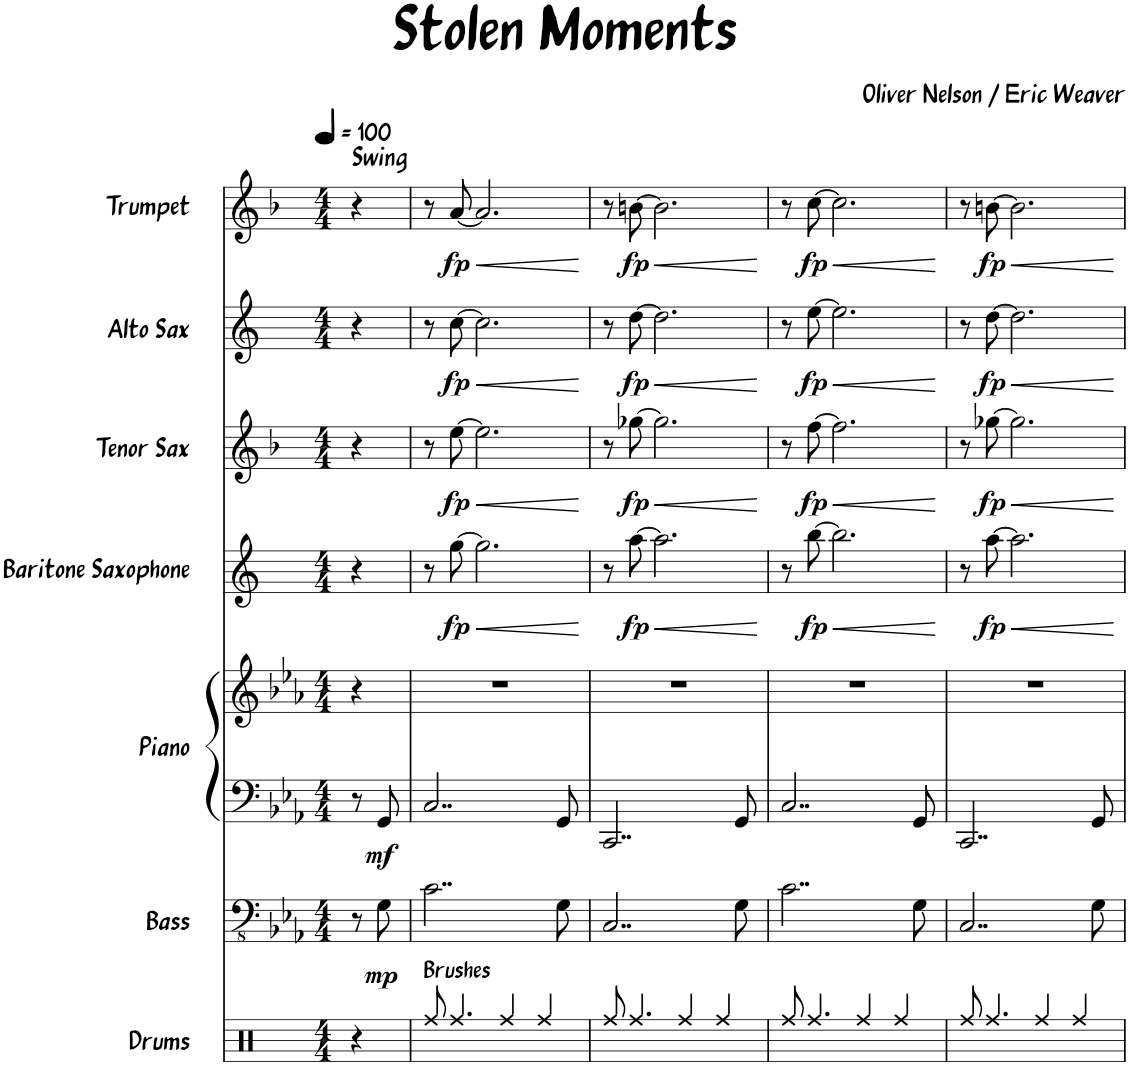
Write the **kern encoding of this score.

**kern	**kern	**dynam	**kern	**kern	**dynam	**kern	**dynam	**kern	**dynam	**kern	**dynam	**kern	**dynam
*part7	*part6	*part6	*part5	*part5	*part5	*part4	*part4	*part3	*part3	*part2	*part2	*part1	*part1
*staff8	*staff7	*staff7	*staff6	*staff5	*staff5/6	*staff4	*staff4	*staff3	*staff3	*staff2	*staff2	*staff1	*staff1
*I"Drums	*I"Bass	*	*I"Piano	*	*	*I"Baritone Saxophone	*	*I"Tenor Sax	*	*I"Alto Sax	*	*I"Trumpet	*
*I'Drums	*I'Bass	*	*I'Piano	*	*	*I'Bar. Sax.	*	*I'Tenor	*	*I'Alto	*	*I'Tpt.	*
*clefX	*clefFv4	*	*clefF4	*clefG2	*	*clefG2	*	*clefG2	*	*clefG2	*	*clefG2	*
*	*	*	*	*	*	*Trd12c21	*	*Trd8c14	*	*Trd5c9	*	*Trd1c2	*
*k[]	*k[b-e-a-]	*	*k[b-e-a-]	*k[b-e-a-]	*	*k[]	*	*k[b-]	*	*k[]	*	*k[b-]	*
*M4/4	*M4/4	*	*M4/4	*M4/4	*	*M4/4	*	*M4/4	*	*M4/4	*	*M4/4	*
*MM100	*MM100	*	*MM100	*MM100	*	*MM100	*	*MM100	*	*MM100	*	*MM100	*
=	=	=	=	=	=	=	=	=	=	=	=	=	=
!	!	!	!	!	!	!	!	!	!	!	!	!LO:TX:a:t=Swing	!
4r	8r	.	8r	4r	.	4r	.	4r	.	4r	.	4r	.
!	!	!LO:DY:b	!	!	!LO:DY:b=2	!	!	!	!	!	!	!	!
.	8GG\	mp	8GG/	.	mf	.	.	.	.	.	.	.	.
=1	=1	=1	=1	=1	=1	=1	=1	=1	=1	=1	=1	=1	=1
!LO:TX:a:t=Brushes	!	!	!	!	!	!	!	!	!	!	!	!	!
8Rff/	2..C\	.	2..C/	1r	.	8r	.	8r	.	8r	.	8r	.
!	!	!	!	!	!	!	!LO:DY:b	!	!LO:DY:b	!	!LO:DY:b	!	!LO:DY:b
4.Rff/	.	.	.	.	.	[8gg\	fp	[8ee\	fp	[8cc\	fp	[8a/	fp
!	!	!	!	!	!	!	!LO:HP:b	!	!LO:HP:b	!	!LO:HP:b	!	!LO:HP:b
.	.	.	.	.	.	2.gg\]	<	2.ee\]	<	2.cc\]	<	2.a/]	<
4Rff/	.	.	.	.	.	.	.	.	.	.	.	.	.
4Rff/	.	.	.	.	.	.	.	.	.	.	.	.	.
.	8GG\	.	8GG/	.	.	.	.	.	.	.	.	.	.
.	.	.	.	.	.	.	[	.	[	.	[	.	[
=2	=2	=2	=2	=2	=2	=2	=2	=2	=2	=2	=2	=2	=2
8Rff/	2..CC/	.	2..CC/	1r	.	8r	.	8r	.	8r	.	8r	.
!	!	!	!	!	!	!	!LO:DY:b	!	!LO:DY:b	!	!LO:DY:b	!	!LO:DY:b
4.Rff/	.	.	.	.	.	[8aa\	fp	[8gg-X\	fp	[8dd\	fp	[8bn\	fp
!	!	!	!	!	!	!	!LO:HP:b	!	!LO:HP:b	!	!LO:HP:b	!	!LO:HP:b
.	.	.	.	.	.	2.aa\]	<	2.gg-\]	<	2.dd\]	<	2.b\]	<
4Rff/	.	.	.	.	.	.	.	.	.	.	.	.	.
4Rff/	.	.	.	.	.	.	.	.	.	.	.	.	.
.	8GG\	.	8GG/	.	.	.	.	.	.	.	.	.	.
.	.	.	.	.	.	.	[	.	[	.	[	.	[
=3	=3	=3	=3	=3	=3	=3	=3	=3	=3	=3	=3	=3	=3
8Rff/	2..C\	.	2..C/	1r	.	8r	.	8r	.	8r	.	8r	.
!	!	!	!	!	!	!	!LO:DY:b	!	!LO:DY:b	!	!LO:DY:b	!	!LO:DY:b
4.Rff/	.	.	.	.	.	[8bb\	fp	[8ff\	fp	[8ee\	fp	[8cc\	fp
!	!	!	!	!	!	!	!LO:HP:b	!	!LO:HP:b	!	!LO:HP:b	!	!LO:HP:b
.	.	.	.	.	.	2.bb\]	<	2.ff\]	<	2.ee\]	<	2.cc\]	<
4Rff/	.	.	.	.	.	.	.	.	.	.	.	.	.
4Rff/	.	.	.	.	.	.	.	.	.	.	.	.	.
.	8GG\	.	8GG/	.	.	.	.	.	.	.	.	.	.
.	.	.	.	.	.	.	[	.	[	.	[	.	[
=4	=4	=4	=4	=4	=4	=4	=4	=4	=4	=4	=4	=4	=4
8Rff/	2..CC/	.	2..CC/	1r	.	8r	.	8r	.	8r	.	8r	.
!	!	!	!	!	!	!	!LO:DY:b	!	!LO:DY:b	!	!LO:DY:b	!	!LO:DY:b
4.Rff/	.	.	.	.	.	[8aa\	fp	[8gg-X\	fp	[8dd\	fp	[8bn\	fp
!	!	!	!	!	!	!	!LO:HP:b	!	!LO:HP:b	!	!LO:HP:b	!	!LO:HP:b
.	.	.	.	.	.	2.aa\]	<	2.gg-\]	<	2.dd\]	<	2.b\]	<
4Rff/	.	.	.	.	.	.	.	.	.	.	.	.	.
4Rff/	.	.	.	.	.	.	.	.	.	.	.	.	.
.	8GG\	.	8GG/	.	.	.	.	.	.	.	.	.	.
.	.	.	.	.	.	.	[	.	[	.	[	.	[
=	=	=	=	=	=	=	=	=	=	=	=	=	=
*-	*-	*-	*-	*-	*-	*-	*-	*-	*-	*-	*-	*-	*-
